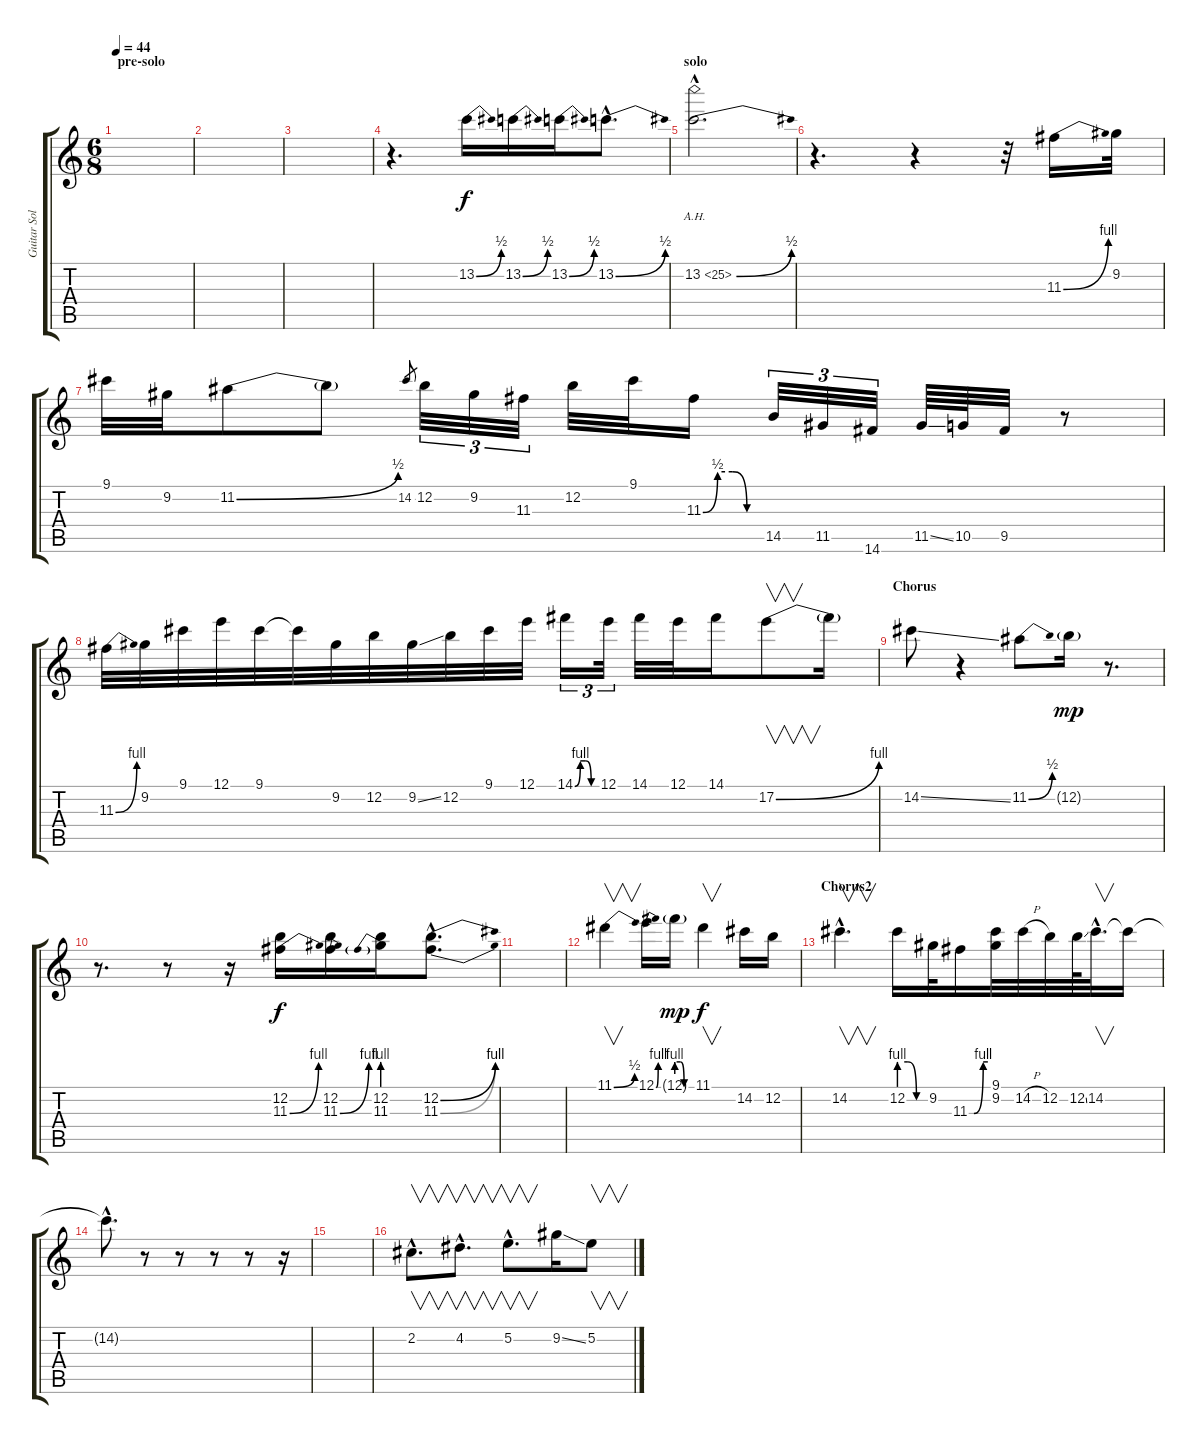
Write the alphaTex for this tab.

\track ("Guitar Solo+echo (J. Perry)" "Guitar Sol") {instrument distortionguitar}
\staff {score tabs}
\tuning (E4 B3 G3 D3 A2 E2) {hide}
\ts (6 8)
\section ("" "pre-solo")
\tempo 44
\clef g2
\ks c
|
|
|
r.4{d} 13.2{be (bend 0 0 60 2)}.16{dy f} 13.2{be (bend 0 0 60 2)}.16 13.2{be (bend 0 0 60 2)}.16 13.2{be (bend 0 0 60 2) hac}.8{d} |
\section ("" "solo")
13.2{be (bend 0 0 60 2) ah 12 hac}.2{d volume 7 balance 16} |
r.4{d} r.4{volume 15} r.32 11.3{be (bend 0 0 60 4)}.16 9.2.32 |
9.1.32 9.2.32 11.2{be (bend 0 0 60 2)}.8 11.2{t}.8 14.2.8{gr} 12.2.32{tu (3 2)} 9.2.32{tu (3 2)} 11.3.32{tu (3 2)} 12.2.32 9.1.32 11.3{be (custom 0 0 15 2 30 2 45 0 60 0)}.16 14.5.32{tu (3 2)} 11.5.32{tu (3 2)} 14.6.32{tu (3 2)} 11.5{ss}.64 10.5.64 9.5.32 r.8 |
11.3{be (bend 0 0 60 4)}.32 9.2.32 9.1.32 12.1.32 9.1.32 9.1{t}.32 9.2.32 12.2.32 9.2{ss}.32 12.2.32 9.1.32 12.1.32 14.1{be (custom 0 0 15 4 30 4 45 0 60 0)}.16{tu (3 2)} 12.1.32{tu (3 2)} 14.1.32 12.1.32 14.1.16 17.2{be (bend 0 0 60 4)}.8{v} 17.2{t}.16 |
\section ("" "Chorus")
14.2{ss}.8{volume 16 balance 10} r.4 11.2{be (bend 0 0 60 2)}.8{volume 11} 12.2{g}.16{dy mp} r.8{d} |
r.8{d} r.8{volume 16} r.16 (12.2 11.3{be (bend 0 0 60 4)}).16{dy f} (12.2 11.3{be (bend 0 0 60 4)}).16 (12.2 11.3{be (prebend 0 4 60 4)}).16 (12.2{be (bend 0 0 60 4) hac} 11.3{be (bend 0 0 60 4) hac}).8{d} |
|
11.1{be (bend 0 0 60 2)}.4{v} 12.1{be (bend 0 0 60 4)}.16 12.1{be (custom 0 4 15 4 30 0 60 0) g}.16{dy mp} 11.1.4{v dy f} 14.2.16 12.2.16 |
\section ("" "Chorus2")
14.2{hac}.4{v d} 12.2{be (custom 0 4 20 4 40 0 60 0)}.16 9.2.32 11.3{be (custom 0 0 15 0 45 4 60 4)}.16 (9.1 9.2).32 14.2{h}.32 12.2.32 12.2{ss}.64 14.2{hac}.32{v d} 14.2{t}.16 |
14.2{hac t}.8{d} r.8 r.8 r.8 r.8 r.16 |
|
2.2{hac}.8{v d} 4.2{hac}.8{v d} 5.2{hac}.8{v d} 9.2{ss}.16 5.2.8{v}
